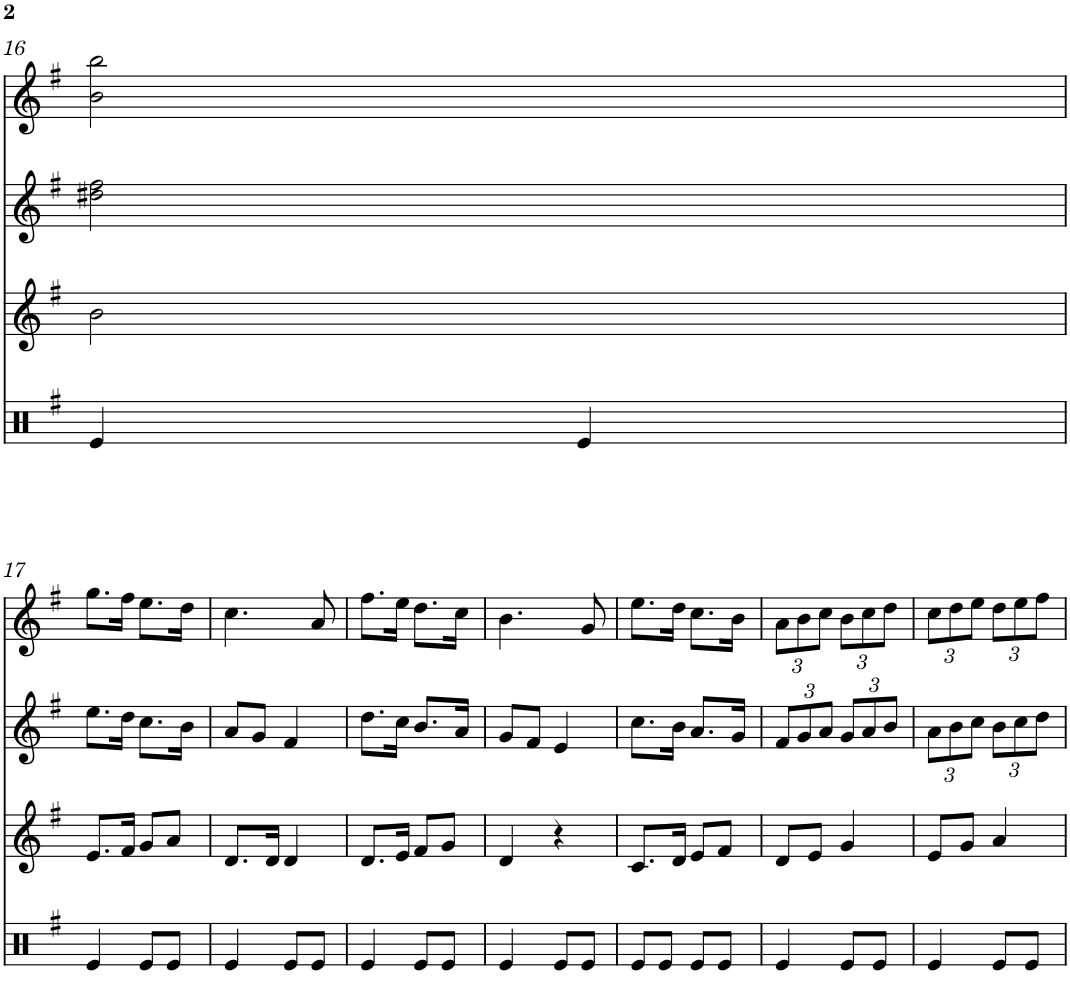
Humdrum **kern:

**kern	**kern	**kern	**kern
*part4	*part3	*part2	*part1
*staff4	*staff3	*staff2	*staff1
*I"Timbal	*I"Gralla 3	*I"Gralla 2	*I"Gralla 1
!!LO:PB:g=z
*clefX	*clefG2	*clefG2	*clefG2
*k[f#]	*k[f#]	*k[f#]	*k[f#]
*M2/4	*M2/4	*M2/4	*M2/4
=16	=16	=16	=16
4e/	2b\	2dd#X\ 2ff#\	2b\ 2bb\
4e/	.	.	.
!!LO:LB:g=z
=17	=17	=17	=17
4e/	8.e/L	8.ee\L	8.gg\L
.	16f#/Jk	16dd\Jk	16ff#\Jk
8e/L	8g/L	8.cc\L	8.ee\L
8e/J	8a/J	.	.
.	.	16b\Jk	16dd\Jk
=18	=18	=18	=18
4e/	8.d/L	8a/L	4.cc\
.	.	8g/J	.
.	16d/Jk	.	.
8e/L	4d/	4f#/	.
8e/J	.	.	8a/
=19	=19	=19	=19
4e/	8.d/L	8.dd\L	8.ff#\L
.	16e/Jk	16cc\Jk	16ee\Jk
8e/L	8f#/L	8.b/L	8.dd\L
8e/J	8g/J	.	.
.	.	16a/Jk	16cc\Jk
=20	=20	=20	=20
4e/	4d/	8g/L	4.b\
.	.	8f#/J	.
8e/L	4r	4e/	.
8e/J	.	.	8g/
=21	=21	=21	=21
8e/L	8.c/L	8.cc\L	8.ee\L
8e/J	.	.	.
.	16d/Jk	16b\Jk	16dd\Jk
8e/L	8e/L	8.a/L	8.cc\L
8e/J	8f#/J	.	.
.	.	16g/Jk	16b\Jk
=22	=22	=22	=22
*	*	*Xbrackettup	*Xbrackettup
4e/	8d/L	12f#/L	12a\L
.	.	12g/	12b\
.	8e/J	.	.
.	.	12a/J	12cc\J
8e/L	4g/	12g/L	12b\L
.	.	12a/	12cc\
8e/J	.	.	.
.	.	12b/J	12dd\J
=23	=23	=23	=23
4e/	8e/L	12a\L	12cc\L
.	.	12b\	12dd\
.	8g/J	.	.
.	.	12cc\J	12ee\J
8e/L	4a/	12b\L	12dd\L
.	.	12cc\	12ee\
8e/J	.	.	.
.	.	12dd\J	12ff#\J
=	=	=	=
*-	*-	*-	*-
